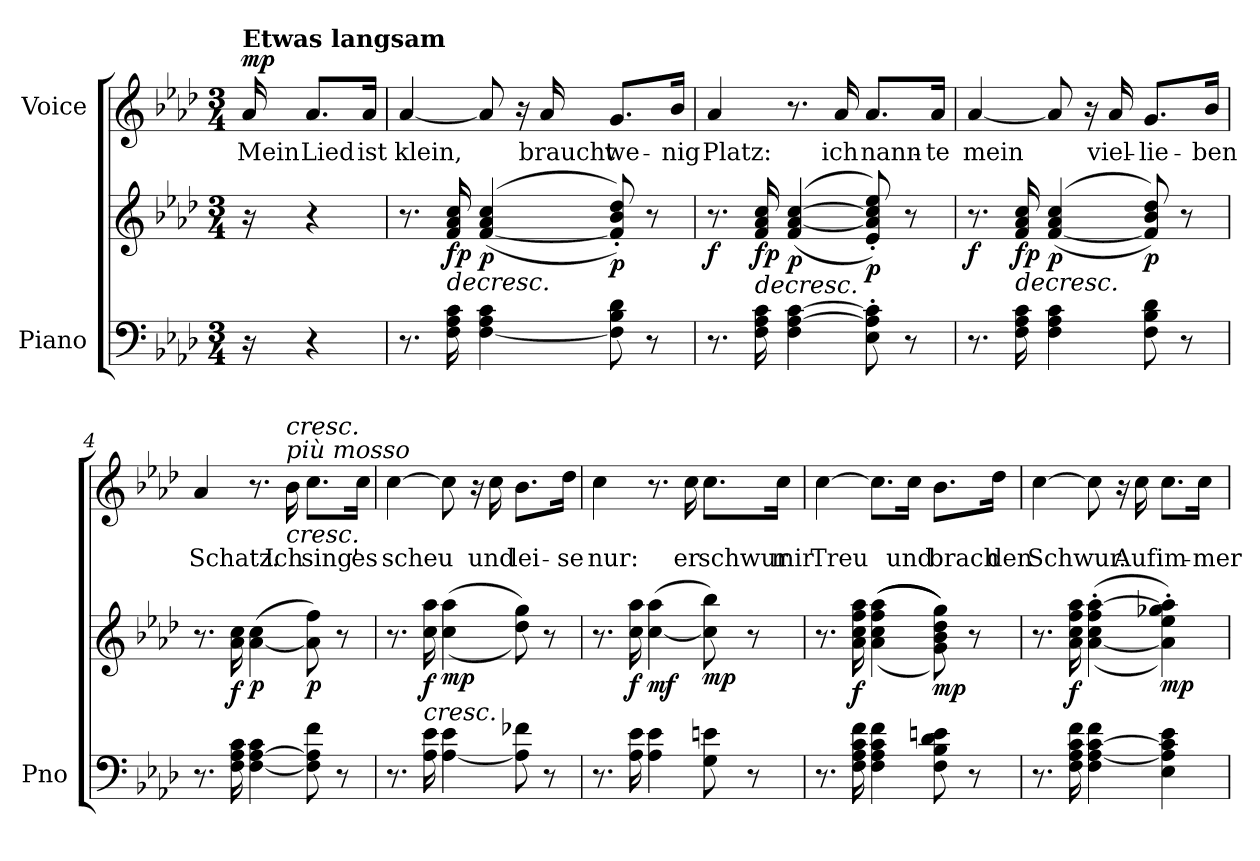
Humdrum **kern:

**kern	**kern	**dynam	**kern	**text	**dynam
*part2	*part2	*part2	*part1	*part1	*part1
*staff3	*staff2	*staff2/3	*staff1	*staff1	*staff1
*I"Piano	*	*	*I"Voice	*	*
*I'Pno	*	*	*	*	*
*clefF4	*clefG2	*	*clefG2	*	*
*k[b-e-a-d-]	*k[b-e-a-d-]	*	*k[b-e-a-d-]	*	*
*M3/4	*M3/4	*	*M3/4	*	*
=	=	=	=	=	=
!	!	!	!LO:TX:a:B:t=Etwas langsam	!	!
!	!	!	!	!LO:LY:b	!LO:DY:a
16r	16r	.	16a-/	Mein	mp
!	!	!	!	!LO:LY:b	!
4r	4r	.	8.a-/L	Lied	.
!	!	!	!	!LO:LY:b	!
.	.	.	16a-/Jk	ist	.
=1	=1	=1	=1	=1	=1
!	!	!	!	!LO:LY:b	!
8.r	8.r	.	[4a-/	klein,	.
!	!	!LO:HP:b	!	!	!
!	!	!LO:DY:n=1:b	!	!	!
16F\ 16A-\ 16c\	16f/ 16a-/ 16cc/	> fp	.	.	.
!	!	!LO:DY:n=2:b	!	!	!
[4F\ 4A-\ 4c\	(>(>[4f/ 4a-/ 4cc/	p	8a-/]	.	.
.	.	.	16r	.	.
!	!	!	!	!LO:LY:b	!
.	.	.	16a-/	braucht	.
!	!	!LO:DY:n=3:b	!	!LO:LY:b	!
8F\] 8B-\ 8d-\	8f/]' 8b-/' 8dd-/'))	] p	8.g/L	we-	.
8r	8r	.	.	.	.
!	!	!	!	!LO:LY:b	!
.	.	.	16b-/Jk	-nig	.
=2	=2	=2	=2	=2	=2
!	!	!LO:DY:b	!	!LO:LY:b	!
8.r	8.r	f	4a-/	Platz:	.
!	!	!LO:HP:b	!	!	!
!	!	!LO:DY:n=1:b	!	!	!
16F\ 16A-\ 16c\	16f/ 16a-/ 16cc/	> fp	.	.	.
!	!	!LO:DY:n=2:b	!	!	!
4F\ [4A-\ [4c\	(<(>4f/ [4a-/ [4cc/	p	8.r	.	.
!	!	!	!	!LO:LY:b	!
.	.	.	16a-/	ich	.
!	!	!LO:DY:n=3:b	!	!LO:LY:b	!
8E-\' 8A-\]' 8c\]'	8e-/' 8a-/]' 8cc/]' 8ee-/'))	] p	8.a-/L	nann-	.
8r	8r	.	.	.	.
!	!	!	!	!LO:LY:b	!
.	.	.	16a-/Jk	-te	.
!!LO:LB:g=z
=3	=3	=3	=3	=3	=3
!	!	!LO:DY:b	!	!LO:LY:b	!
8.r	8.r	f	[4a-/	mein	.
!	!	!LO:HP:b	!	!	!
!	!	!LO:DY:n=1:b	!	!	!
16F\ 16A-\ 16c\	16f/ 16a-/ 16cc/	> fp	.	.	.
!	!	!LO:DY:n=2:b	!	!	!
4F\ 4A-\ 4c\	(>(>[4f/ 4a-/ 4cc/	p	8a-/]	.	.
.	.	.	16r	.	.
!	!	!	!	!LO:LY:b	!
.	.	.	16a-/	viel-	.
!	!	!LO:DY:n=3:b	!	!LO:LY:b	!
8F\ 8B-\ 8d-\	8f/] 8b-/ 8dd-/))	] p	8.g/L	-lie-	.
8r	8r	.	.	.	.
!	!	!	!	!LO:LY:b	!
.	.	.	16b-/Jk	-ben	.
=4	=4	=4	=4	=4	=4
!	!	!	!	!LO:LY:b	!
8.r	8.r	.	4a-/	Schatz.	.
!	!	!LO:DY:b	!	!	!
16F\ 16A-\ 16c\	16a-\ 16cc\	f	.	.	.
!	!	!LO:DY:b	!	!	!
[4F\ [4A-\ 4c\	(>[4a-\ 4cc\	p	8.r	.	.
*	*	*	*MM69	*	*
!	!	!	!LO:TX:a:i:t=più mosso	!	!
!	!	!	!LO:TX:a:i:t=cresc.	!	!
!	!	!	!LO:TX:b:i:t=cresc.	!	!
!	!	!	!	!LO:LY:b	!
.	.	.	16b-\	Ich	.
!	!	!LO:DY:b	!	!LO:LY:b	!
8F\] 8A-\] 8f\	8a-\] 8ff\)	p	8.cc\L	sing'	.
8r	8r	.	.	.	.
!	!	!	!	!LO:LY:b	!
.	.	.	16cc\Jk	es	.
=5	=5	=5	=5	=5	=5
*	*	*	*MM70	*	*
!	!	!	!	!LO:LY:b	!
8.r	8.r	.	[4cc\	scheu	.
!	!LO:TX:b:i:t=cresc.	!	!	!	!
!	!	!LO:DY:b	!	!	!
16A-\ 16e-\	16cc\ 16aa-\	f	.	.	.
!	!	!LO:DY:b	!	!	!
[4A-\ 4e-\	(<(>4cc\ 4aa-\	mp	8cc\]	.	.
*	*	*	*MM71	*	*
.	.	.	16r	.	.
!	!	!	!	!LO:LY:b	!
.	.	.	16cc\	und	.
!	!	!	!	!LO:LY:b	!
8A-\] 8f-X\	8dd-\ 8gg\))	.	8.b-\L	lei-	.
8r	8r	.	.	.	.
!	!	!	!	!LO:LY:b	!
.	.	.	16dd-\Jk	-se	.
=6	=6	=6	=6	=6	=6
*	*	*	*MM72	*	*
!	!	!	!	!LO:LY:b	!
8.r	8.r	.	4cc\	nur:	.
!	!	!LO:DY:b	!	!	!
16A-\ 16e-\	16cc\ 16aa-\	f	.	.	.
*	*	*	*MM73	*	*
!	!	!LO:DY:b	!	!	!
4A-\ 4e-\	(>[4cc\ 4aa-\	mf	8.r	.	.
!	!	!	!	!LO:LY:b	!
.	.	.	16cc\	er	.
!	!	!LO:DY:b	!	!LO:LY:b	!
8G\ 8en\	8cc\] 8bb-\)	mp	8.cc\L	schwur	.
8r	8r	.	.	.	.
!	!	!	!	!LO:LY:b	!
.	.	.	16cc\Jk	mir	.
!!LO:LB:g=z
=7	=7	=7	=7	=7	=7
*	*	*	*MM74	*	*
!	!	!	!	!LO:LY:b	!
8.r	8.r	.	[4cc\	Treu	.
!	!	!LO:DY:b	!	!	!
16F\ 16A-\ 16c\ 16f\	16a-\ 16cc\ 16ff\ 16aa-\	f	.	.	.
4F\ 4A-\ 4c\ 4f\	(<(>(>(<4a-\ 4cc\ 4ff\ 4aa-\	.	8.cc\L]	.	.
*	*	*	*MM75	*	*
!	!	!	!	!LO:LY:b	!
.	.	.	16cc\Jk	und	.
!	!	!LO:DY:b	!	!LO:LY:b	!
8F\ 8B-\ 8d-\ 8en\	8g\ 8b-\ 8dd-\ 8gg\))))	mp	8.b-\L	brach	.
8r	8r	.	.	.	.
!	!	!	!	!LO:LY:b	!
.	.	.	16dd-\Jk	den	.
=8	=8	=8	=8	=8	=8
*	*	*	*MM76	*	*
!	!	!	!	!LO:LY:b	!
8.r	8.r	.	[4cc\	Schwur.	.
!	!	!LO:DY:b	!	!	!
16F\ 16A-\ 16c\ 16f\	16a-\ 16cc\ 16ff\ 16aa-\	f	.	.	.
4F\ [4A-\ [4c\ 4f\	(>(<[4a-\' 4cc\' 4ff\' [4aa-\'	.	8cc\]	.	.
.	.	.	16r	.	.
!	!	!	!	!LO:LY:b	!
.	.	.	16cc\	Auf	.
!	!	!LO:DY:b	!	!LO:LY:b	!
4E-\ 4A-\] 4c\] 4e-\	4a-\]' 4ee-\' 4gg-X\' 4aa-\]'))	mp	8.cc\L	im-	.
!	!	!	!	!LO:LY:b	!
.	.	.	16cc\Jk	-mer	.
=	=	=	=	=	=
*-	*-	*-	*-	*-	*-
